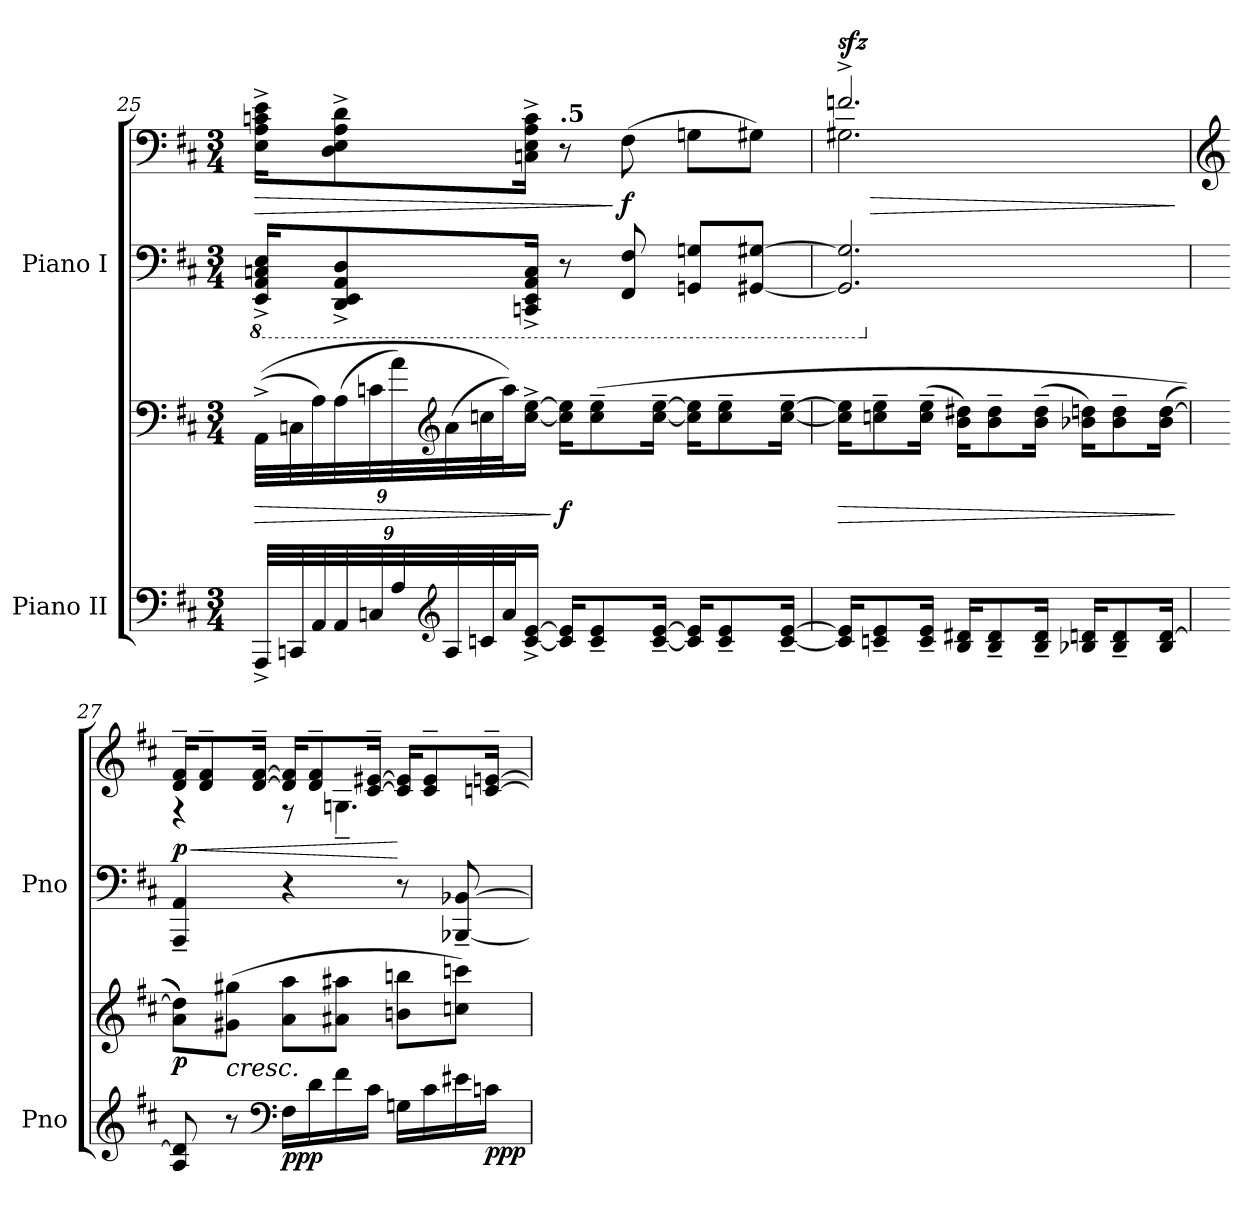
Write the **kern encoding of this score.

**kern	**kern	**dynam	**kern	**kern	**dynam
*part2	*part2	*part2	*part1	*part1	*part1
*staff4	*staff3	*staff3/4	*staff2	*staff1	*staff1/2
*I"Piano II	*	*	*I"Piano I	*	*
*I'Pno	*	*	*I'Pno	*	*
!!LO:LB:g=z
*clefF4	*clefF4	*	*clefF4	*clefF4	*
*k[f#c#]	*k[f#c#]	*	*k[f#c#]	*k[f#c#]	*
*D:	*D:	*	*D:	*D:	*
*M3/4	*M3/4	*	*M3/4	*M3/4	*
*Xbrackettup	*Xbrackettup	*	*	*	*
=25	=25	=25	=25	=25	=25
!	!	!LO:HP:b	!	!	!
*	*	*	*8ba	*	*
!	!	!	!	!	!LO:HP:b
48AAA^/LLL	(>(>48AA^\LLL	>	16EEE/^ 16AAA/^ 16CCn/^ 16EE/^KL	16E\^ 16A\^ 16cn\^ 16e\^KL	>
48CCn/	48Cn\	.	.	.	.
48AA/	48A\)	.	.	.	.
48AA/	(>48A\	.	8DDD/^ 8EEE/^ 8AAA/^ 8DD/^	8D\^ 8E\^ 8A\^ 8d\^	.
48Cn/	48cn\	.	.	.	.
48A/	48a\)	.	.	.	.
*clefG2	*clefG2	*	*	*	*
48A/	(>48a\	.	.	.	.
48cn/	48ccn\	.	.	.	.
48a/J	48aa\J))	.	.	.	.
[16c/^ [16e/^JJ	[16cc\^ [16ee\^JJ	.	16CCCn/^ 16EEE/^ 16AAA/^ 16CC/^Jk	16Cn\^ 16E\^ 16A\^ 16c\^Jk	.
*	*	*	*	*MM34	*
!	!	!	!	!LO:TX:a:B:t=.5	!
!	!	!LO:DY:n=1:b	!	!	!
16c/] 16e/]KL	16cc\] 16ee\]KL	] f	8r	8r	.
8c/~ 8e/~	(>8cc\~ 8ee\~	.	.	.	.
!	!	!	!	!	!LO:DY:n=1:b
.	.	.	8FFF#/ 8FF#/	(>8F#\	] f
[16c/~ [16e/~Jk	[16cc\~ [16ee\~Jk	.	.	.	.
16c/] 16e/]KL	16cc\] 16ee\]KL	.	8GGGni/ 8GGni/L	8Gni\L	.
8c/~ 8e/~	8cc\~ 8ee\~	.	.	.	.
.	.	.	[8GGG#X/ [8GG#X/J	8G#X\J)	.
[16c/~ [16e/~Jk	[16cc\~ [16ee\~Jk	.	.	.	.
=26	=26	=26	=26	=26	=26
!	!	!LO:HP:b	!	!	!LO:HP:b
*	*	*	*	*^	*
!	!	!	!	!	!	!LO:DY:n=1:a
16c/] 16e/]KL	16cc\] 16ee\]KL	>	2.GGG#/] 2.GG#/]	2.fn^/	2.G#X\	> sfz
8cn/~ 8e/~	8ccn\~ 8ee\~	.	.	.	.	.
16c/~ 16e/~Jk	(>16cc\~ 16ee\~Jk	.	.	.	.	.
16B/ 16d#X/KL	16b\ 16dd#X\KL)	.	.	.	.	.
8B/~ 8d#/~	8b\~ 8dd#\~	.	.	.	.	.
16B/~ 16d#/~Jk	(>16b\~ 16dd#\~Jk	.	.	.	.	.
16B-X/ 16dn/KL	16b-X\ 16ddn\KL)	.	.	.	.	.
8B-/~ 8d/~	8b-\~ 8dd\~	.	.	.	.	.
16B-/ [16d/Jk	(<16b-\ [16dd\Jk	.	.	.	.	.
*	*	*	*	*v	*v	*
.	.	]	.	.	]
!!LO:PB:g=z
=27	=27	=27	=27	=27	=27
*	*	*	*	*clefG2	*
*	*	*	*X8ba	*	*
!	!	!LO:DY:b	!	!	!LO:HP:b
*	*	*	*	*^	*
!	!	!	!	!	!	!LO:DY:n=1:b
8A/ 8d/]	8a\ 8dd\]L))	p	4AAA/~ 4AA/~	16d/~ 16f#i/~KL	4r	< p
.	.	.	.	8d/~ 8f#/~	.	.
!	!	!LO:HP:b	!	!	!	!
8r	(>8g#X\ 8gg#X\J	<	.	.	.	.
.	.	.	.	[16d/~ [16f#/~Jk	.	.
*clefF4	*	*	*	*	*	*
!	!	!LO:DY:b=2	!	!	!	!
16F#\LL	8a\ 8aa\L	ppp	4r	16d/] 16f#/]KL	8r	.
16d\	.	.	.	8d/~ 8f#/~	.	.
16f#\	8a#X\ 8aa#X\J	.	.	.	4.Gni~\	.
16c#i\JJ	.	.	.	[16c#/~ [16e#X/~Jk	.	.
16Gni\LL	8bni\ 8bbni\L	[	8r	16c#/] 16e#/]KL	.	[
16c#\	.	.	.	8c#/~ 8e#/~	.	.
16e#X\	8ccn\ 8cccn\J)	.	[8BBB-X/~ [8BB-X/~	.	.	.
!	!	!LO:DY:b=2	!	!	!	!
16cn\JJ	.	ppp	.	[16cn/~ [16en/~Jk	.	.
*	*	*	*	*v	*v	*
=	=	=	=	=	=
*-	*-	*-	*-	*-	*-
